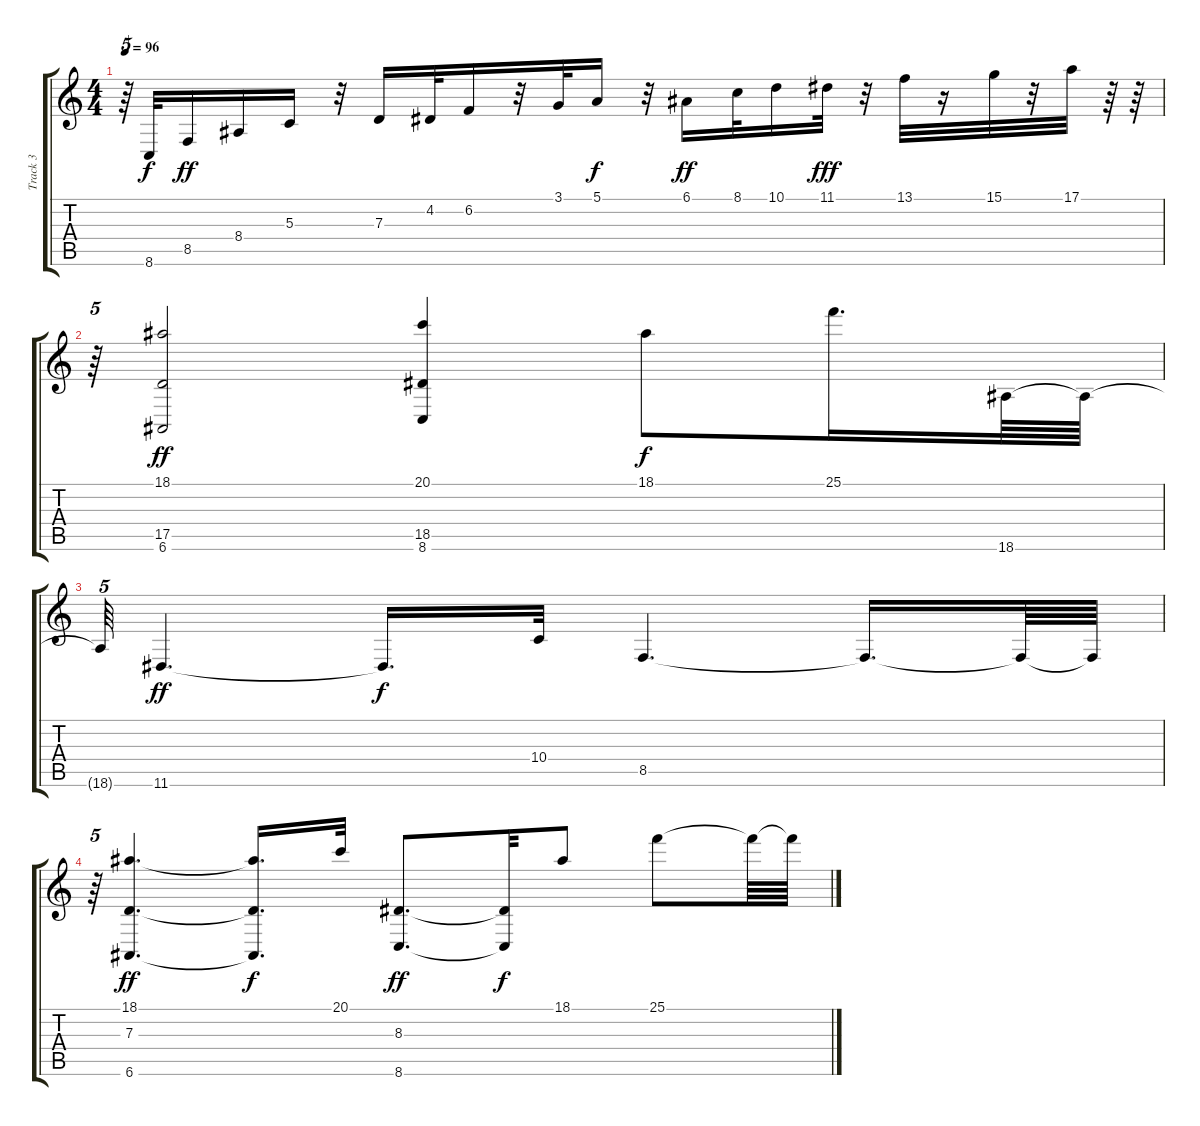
\track ("Track 3" "Track 3") {instrument stringensemble2}
\staff {score tabs}
\tuning (E4 B3 G3 D3 A2 E2) {hide}
\ts (4 4)
\tempo 96
\clef g2
\ks c
r.64{tu (5 4) dy f} 8.6.32 8.5.16{dy ff} 8.4.16 5.3.16 r.32 7.3.16 4.2.32 6.2.16 r.32 3.1.32 5.1.16{dy f} r.32 6.1.16{dy ff} 8.1.32 10.1.16 11.1.32{dy fff} r.32 13.1.32 r.16 15.1.32 r.32 17.1.32 r.64 r.64 |
r.64{tu (5 4)} (18.1 17.5 6.6).2{dy ff} (20.1 18.5 8.6).4 18.1.8{dy f} 25.1.16{d} 18.6.64 18.6{t}.64 |
18.6{t}.64{tu (5 4)} 11.6.4{d dy ff} 11.6{t}.16{d dy f} 10.4.32 8.5.4{d} 8.5{t}.16{d} 8.5{t}.64 8.5{t}.64 |
r.64{tu (5 4)} (18.1 7.3 6.6).4{d dy ff} (18.1{t} 7.3{t} 6.6{t}).16{d dy f} 20.1.32 (8.3 8.6).8{d dy ff} (8.3{t} 8.6{t}).32{dy f} 18.1.8 25.1.8 25.1{t}.64 25.1{t}.64
